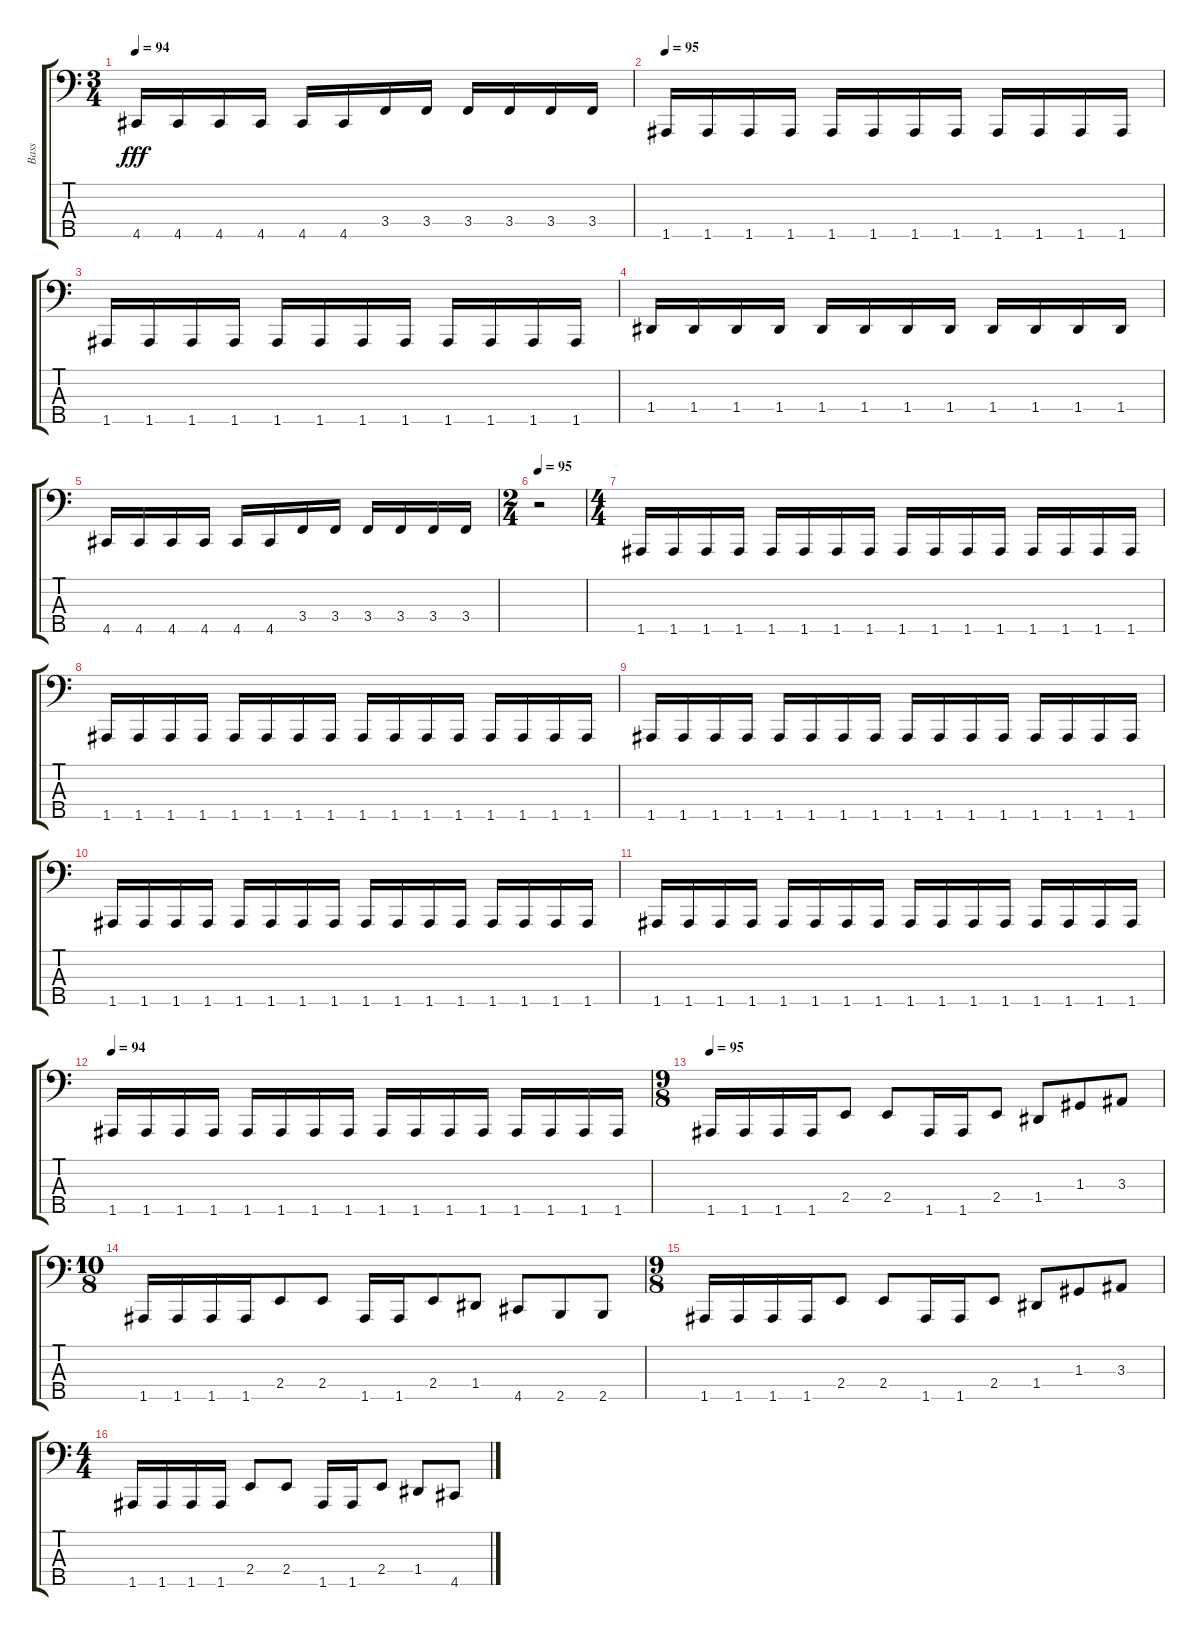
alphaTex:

\track ("Bass" "Bass") {instrument electricbassfinger}
\staff {score tabs}
\tuning (F2 C2 G1 D1 A0) {hide}
\ts (3 4)
\tempo 94
\clef f4
\ks c
4.5.16{dy fff} 4.5.16 4.5.16 4.5.16 4.5.16 4.5.16 3.4.16 3.4.16 3.4.16 3.4.16 3.4.16 3.4.16 |
\tempo 95
1.5.16 1.5.16 1.5.16 1.5.16 1.5.16 1.5.16 1.5.16 1.5.16 1.5.16 1.5.16 1.5.16 1.5.16 |
1.5.16 1.5.16 1.5.16 1.5.16 1.5.16 1.5.16 1.5.16 1.5.16 1.5.16 1.5.16 1.5.16 1.5.16 |
1.4.16 1.4.16 1.4.16 1.4.16 1.4.16 1.4.16 1.4.16 1.4.16 1.4.16 1.4.16 1.4.16 1.4.16 |
4.5.16 4.5.16 4.5.16 4.5.16 4.5.16 4.5.16 3.4.16 3.4.16 3.4.16 3.4.16 3.4.16 3.4.16 |
\ts (2 4)
\tempo 95
r.2 |
\ts (4 4)
1.5.16 1.5.16 1.5.16 1.5.16 1.5.16 1.5.16 1.5.16 1.5.16 1.5.16 1.5.16 1.5.16 1.5.16 1.5.16 1.5.16 1.5.16 1.5.16 |
1.5.16 1.5.16 1.5.16 1.5.16 1.5.16 1.5.16 1.5.16 1.5.16 1.5.16 1.5.16 1.5.16 1.5.16 1.5.16 1.5.16 1.5.16 1.5.16 |
1.5.16 1.5.16 1.5.16 1.5.16 1.5.16 1.5.16 1.5.16 1.5.16 1.5.16 1.5.16 1.5.16 1.5.16 1.5.16 1.5.16 1.5.16 1.5.16 |
1.5.16 1.5.16 1.5.16 1.5.16 1.5.16 1.5.16 1.5.16 1.5.16 1.5.16 1.5.16 1.5.16 1.5.16 1.5.16 1.5.16 1.5.16 1.5.16 |
1.5.16 1.5.16 1.5.16 1.5.16 1.5.16 1.5.16 1.5.16 1.5.16 1.5.16 1.5.16 1.5.16 1.5.16 1.5.16 1.5.16 1.5.16 1.5.16 |
\tempo 94
1.5.16 1.5.16 1.5.16 1.5.16 1.5.16 1.5.16 1.5.16 1.5.16 1.5.16 1.5.16 1.5.16 1.5.16 1.5.16 1.5.16 1.5.16 1.5.16 |
\ts (9 8)
\tempo 95
1.5.16 1.5.16 1.5.16 1.5.16 2.4.8 2.4.8 1.5.16 1.5.16 2.4.8 1.4.8 1.3.8 3.3.8 |
\ts (10 8)
1.5.16 1.5.16 1.5.16 1.5.16 2.4.8 2.4.8 1.5.16 1.5.16 2.4.8 1.4.8 4.5.8 2.5.8 2.5.8 |
\ts (9 8)
1.5.16 1.5.16 1.5.16 1.5.16 2.4.8 2.4.8 1.5.16 1.5.16 2.4.8 1.4.8 1.3.8 3.3.8 |
\ts (4 4)
1.5.16 1.5.16 1.5.16 1.5.16 2.4.8 2.4.8 1.5.16 1.5.16 2.4.8 1.4.8 4.5.8
